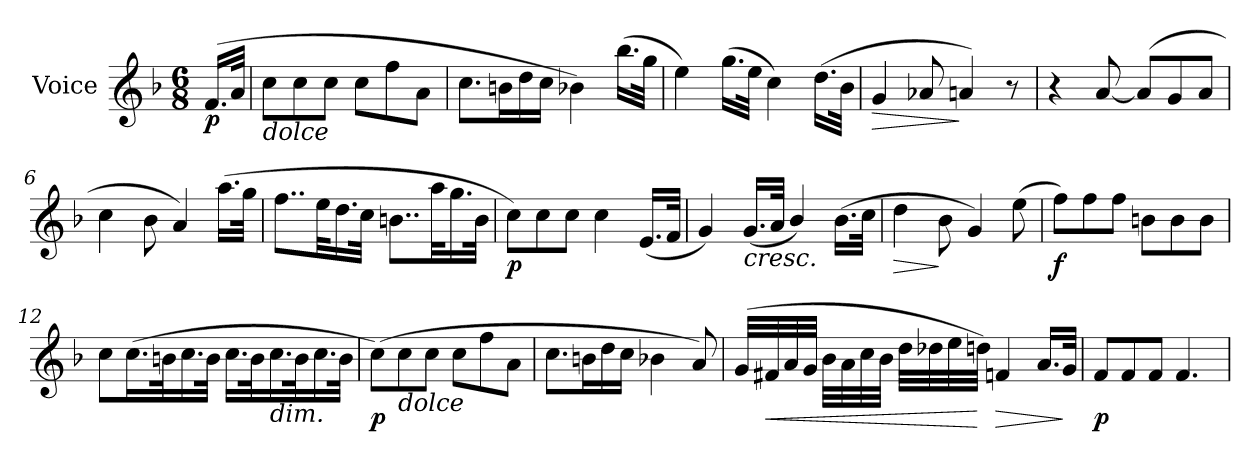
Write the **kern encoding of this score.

**kern	**dynam
*part1	*part1
*staff1	*staff1
*I"Voice	*
*clefG2	*
*k[b-]	*
*F:	*
*M6/8	*
=	=
!	!LO:DY:b
(>16.f/LL	p
32a/JJk	.
=1	=1
!LO:TX:b:i:t=dolce	!
8cc\L	.
8cc\	.
8cc\J	.
8cc\L	.
8ff\	.
8a\J	.
=2	=2
8.cc\L	.
16bn\L	.
16dd\	.
16cc\JJ	.
4b-X\)	.
(>16.bb-\LL	.
32gg\JJk	.
=3	=3
4ee\)	.
(>16.gg\LL	.
32ee\JJk	.
4cc\)	.
(>16.dd\LL	.
32b-\JJk	.
=4	=4
!	!LO:HP:b
4g/	>
8a-Xi/	.
4a/)	]
8r	.
!!LO:LB:g=z
=5	=5
4r	.
[8a/	.
(>8a/L]	.
8g/	.
8a/J	.
=6	=6
4cc\	.
8b-\	.
4a/)	.
(>16.aa\LL	.
32gg\JJk	.
=7	=7
8..ff\L	.
32ee\KL	.
16.dd\	.
32cc\JJk	.
8..bn\L	.
32aa\KL	.
16.gg\	.
32b\JJk	.
=8	=8
!	!LO:DY:b
8cc\L)	p
8cc\	.
8cc\J	.
4cc\	.
(<16.e/LL	.
32f/JJk	.
!!LO:LB:g=z
=9	=9
4g/)	.
!LO:TX:b:i:t=cresc.	!
(<16.g/LL	.
32a/JJk	.
4b-/)	.
(>16.b-\LL	.
32cc\JJk	.
=10	=10
!	!LO:HP:b
4dd\	>
8b-\	]
4g/)	.
(>8ee\	.
=11	=11
!	!LO:DY:b
8ff\L)	f
8ff\	.
8ff\J	.
8bn\L	.
8b\	.
8b\J	.
=12	=12
8cc\L	.
(>16.cc\L	.
32bn\k	.
16.cc\	.
32b\JJk	.
16.cc\LL	.
32b\k	.
!LO:TX:b:i:t=dim.	!
16.cc\	.
32b\k	.
16.cc\	.
32b\JJk	.
!!LO:LB:g=z
=13	=13
!	!LO:DY:b
(>8cc\L)	p
!LO:TX:b:i:t=dolce	!
8cc\	.
8cc\J	.
8cc\L	.
8ff\	.
8a\J	.
=14	=14
8.cc\L	.
16bn\L	.
16dd\	.
16cc\JJ	.
4b-X\	.
8a/)	.
=15	=15
(>32g/LLL	.
!	!LO:HP:b
32f#X/	<
32a/	.
32g/JJJ	.
32b-\LLL	.
32a\	.
32cc\	.
32b-\JJJ	.
32dd\LLL	.
32dd-Xi\	.
32ee\	.
32dd\JJJ)	[
!	!LO:HP:b
4fn/	>
16.a/LL	.
32g/JJk	]
=16	=16
!	!LO:DY:b
8f/L	p
8f/	.
8f/J	.
4.f/	.
=	=
*-	*-
